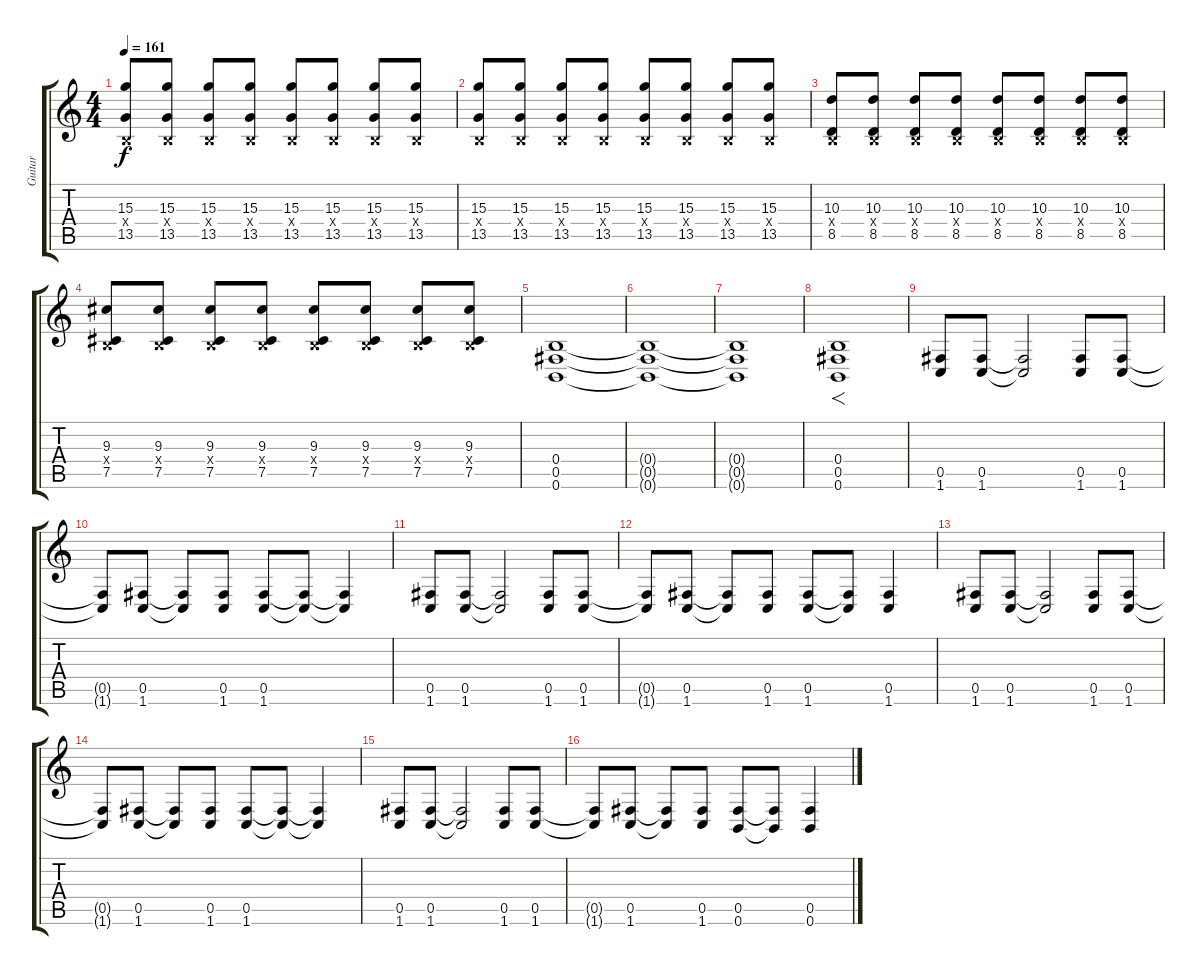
\track ("Guitar" "Guitar") {instrument distortionguitar}
\staff {score tabs}
\tuning (Db4 Ab3 E3 B2 Gb2 B1) {hide}
\ts (4 4)
\tempo 161
\clef g2
\ks c
(15.3 0.4{x} 13.5).8{dy f} (15.3 0.4{x} 13.5).8 (15.3 0.4{x} 13.5).8 (15.3 0.4{x} 13.5).8 (15.3 0.4{x} 13.5).8 (15.3 0.4{x} 13.5).8 (15.3 0.4{x} 13.5).8 (15.3 0.4{x} 13.5).8 |
(15.3 0.4{x} 13.5).8 (15.3 0.4{x} 13.5).8 (15.3 0.4{x} 13.5).8 (15.3 0.4{x} 13.5).8 (15.3 0.4{x} 13.5).8 (15.3 0.4{x} 13.5).8 (15.3 0.4{x} 13.5).8 (15.3 0.4{x} 13.5).8 |
(10.3 0.4{x} 8.5).8 (10.3 0.4{x} 8.5).8 (10.3 0.4{x} 8.5).8 (10.3 0.4{x} 8.5).8 (10.3 0.4{x} 8.5).8 (10.3 0.4{x} 8.5).8 (10.3 0.4{x} 8.5).8 (10.3 0.4{x} 8.5).8 |
(9.3 0.4{x} 7.5).8 (9.3 0.4{x} 7.5).8 (9.3 0.4{x} 7.5).8 (9.3 0.4{x} 7.5).8 (9.3 0.4{x} 7.5).8 (9.3 0.4{x} 7.5).8 (9.3 0.4{x} 7.5).8 (9.3 0.4{x} 7.5).8 |
(0.4 0.5 0.6).1 |
(0.4{t} 0.5{t} 0.6{t}).1 |
(0.4{t} 0.5{t} 0.6{t}).1 |
(0.4 0.5 0.6).1{f} |
(0.5 1.6).8 (0.5 1.6).8 (0.5{t} 1.6{t}).2 (0.5 1.6).8 (0.5 1.6).8 |
(0.5{t} 1.6{t}).8 (0.5 1.6).8 (0.5{t} 1.6{t}).8 (0.5 1.6).8 (0.5 1.6).8 (0.5{t} 1.6{t}).8 (0.5{t} 1.6{t}).4 |
(0.5 1.6).8 (0.5 1.6).8 (0.5{t} 1.6{t}).2 (0.5 1.6).8 (0.5 1.6).8 |
(0.5{t} 1.6{t}).8 (0.5 1.6).8 (0.5{t} 1.6{t}).8 (0.5 1.6).8 (0.5 1.6).8 (0.5{t} 1.6{t}).8 (0.5 1.6).4 |
(0.5 1.6).8 (0.5 1.6).8 (0.5{t} 1.6{t}).2 (0.5 1.6).8 (0.5 1.6).8 |
(0.5{t} 1.6{t}).8 (0.5 1.6).8 (0.5{t} 1.6{t}).8 (0.5 1.6).8 (0.5 1.6).8 (0.5{t} 1.6{t}).8 (0.5{t} 1.6{t}).4 |
(0.5 1.6).8 (0.5 1.6).8 (0.5{t} 1.6{t}).2 (0.5 1.6).8 (0.5 1.6).8 |
(0.5{t} 1.6{t}).8 (0.5 1.6).8 (0.5{t} 1.6{t}).8 (0.5 1.6).8 (0.5 0.6).8 (0.5{t} 0.6{t}).8 (0.5 0.6).4
